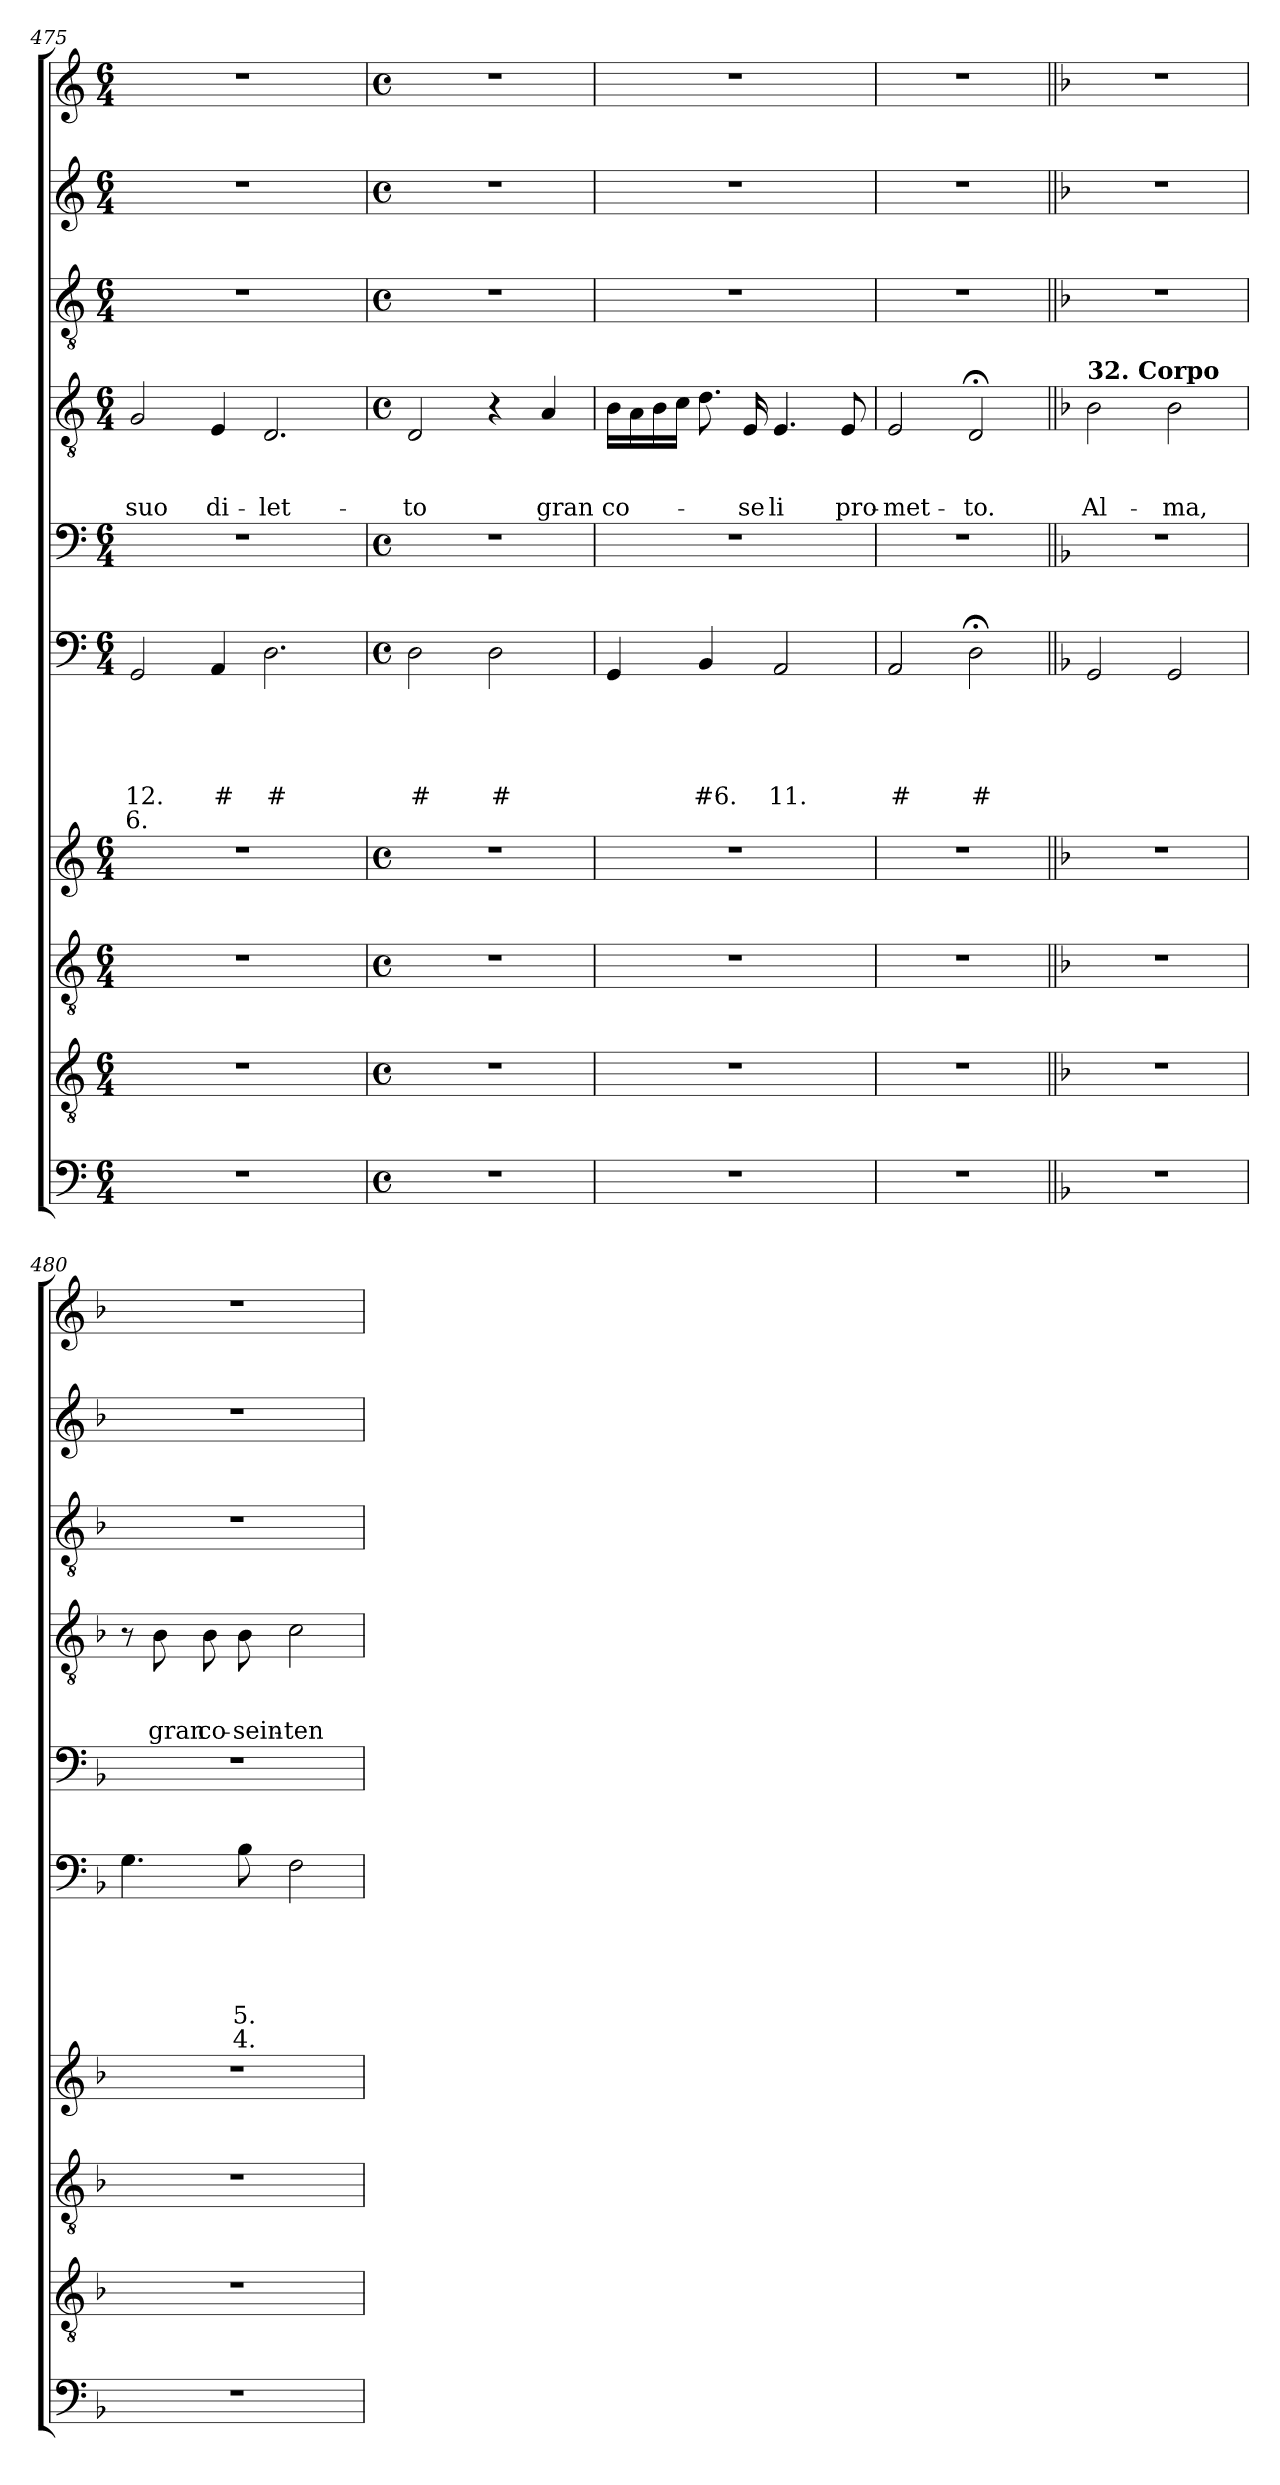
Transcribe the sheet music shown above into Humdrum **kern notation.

**kern	**kern	**kern	**kern	**kern	**text	**text	**text	**text	**text	**text	**kern	**kern	**text	**text	**text	**kern	**kern	**kern
*part10	*part9	*part8	*part7	*part6	*part6	*part6	*part6	*part6	*part6	*part6	*part5	*part4	*part4	*part4	*part4	*part3	*part2	*part1
*staff10	*staff9	*staff8	*staff7	*staff6	*staff6	*staff6	*staff6	*staff6	*staff6	*staff6	*staff5	*staff4	*staff4	*staff4	*staff4	*staff3	*staff2	*staff1
*clefF4	*clefGv2	*clefGv2	*clefG2	*clefF4	*	*	*	*	*	*	*clefF4	*clefGv2	*	*	*	*clefGv2	*clefG2	*clefG2
*k[]	*k[]	*k[]	*k[]	*k[]	*	*	*	*	*	*	*k[]	*k[]	*	*	*	*k[]	*k[]	*k[]
*C:	*C:	*C:	*C:	*C:	*	*	*	*	*	*	*C:	*C:	*	*	*	*C:	*C:	*C:
*M6/4	*M6/4	*M6/4	*M6/4	*M6/4	*	*	*	*	*	*	*M6/4	*M6/4	*	*	*	*M6/4	*M6/4	*M6/4
=475	=475	=475	=475	=475	=475	=475	=475	=475	=475	=475	=475	=475	=475	=475	=475	=475	=475	=475
1.r	1.r	1.r	1.r	2GG/	.	.	.	.	12.	6.	1.r	2G/	.	.	suo	1.r	1.r	1.r
.	.	.	.	4AA/	.	.	.	.	#	.	.	4E/	.	.	di-	.	.	.
.	.	.	.	2.D\	.	.	.	.	#	.	.	2.D/	.	.	-let-	.	.	.
=476	=476	=476	=476	=476	=476	=476	=476	=476	=476	=476	=476	=476	=476	=476	=476	=476	=476	=476
*M4/4	*M4/4	*M4/4	*M4/4	*M4/4	*	*	*	*	*	*	*M4/4	*M4/4	*	*	*	*M4/4	*M4/4	*M4/4
*met(c)	*met(c)	*met(c)	*met(c)	*met(c)	*	*	*	*	*	*	*met(c)	*met(c)	*	*	*	*met(c)	*met(c)	*met(c)
1r	1r	1r	1r	2D\	.	.	.	.	#	.	1r	2D/	.	.	-to	1r	1r	1r
.	.	.	.	2D\	.	.	.	.	#	.	.	4r	.	.	.	.	.	.
.	.	.	.	.	.	.	.	.	.	.	.	4A/	.	.	gran	.	.	.
!!LO:LB:g=z
=477	=477	=477	=477	=477	=477	=477	=477	=477	=477	=477	=477	=477	=477	=477	=477	=477	=477	=477
1r	1r	1r	1r	4GG/	.	.	.	.	.	.	1r	16B\LL	.	.	co-	1r	1r	1r
.	.	.	.	.	.	.	.	.	.	.	.	16A\	.	.	.	.	.	.
.	.	.	.	.	.	.	.	.	.	.	.	16B\	.	.	.	.	.	.
.	.	.	.	.	.	.	.	.	.	.	.	16c\JJ	.	.	.	.	.	.
.	.	.	.	4BB/	.	.	.	.	#6.	.	.	8.d\	.	.	.	.	.	.
.	.	.	.	.	.	.	.	.	.	.	.	16E/	.	.	-se	.	.	.
.	.	.	.	2AA/	.	.	.	.	11.	.	.	4.E/	.	.	li	.	.	.
.	.	.	.	.	.	.	.	.	.	.	.	8E/	.	.	pro-	.	.	.
=478	=478	=478	=478	=478	=478	=478	=478	=478	=478	=478	=478	=478	=478	=478	=478	=478	=478	=478
1r	1r	1r	1r	2AA/	.	.	.	.	#	.	1r	2E/	.	.	-met-	1r	1r	1r
.	.	.	.	2D;<\	.	.	.	.	#	.	.	2D;</	.	.	-to.	.	.	.
=479||	=479||	=479||	=479||	=479||	=479||	=479||	=479||	=479||	=479||	=479||	=479||	=479||	=479||	=479||	=479||	=479||	=479||	=479||
*k[b-]	*k[b-]	*k[b-]	*k[b-]	*k[b-]	*	*	*	*	*	*	*k[b-]	*k[b-]	*	*	*	*k[b-]	*k[b-]	*k[b-]
*F:	*F:	*F:	*F:	*F:	*	*	*	*	*	*	*F:	*F:	*	*	*	*F:	*F:	*F:
!	!	!	!	!	!	!	!	!	!	!	!	!LO:TX:a:B:t=32. Corpo	!	!	!	!	!	!
1r	1r	1r	1r	2GG/	.	.	.	.	.	.	1r	2B-\	.	.	Al-	1r	1r	1r
.	.	.	.	2GG/	.	.	.	.	.	.	.	2B-\	.	.	-ma,	.	.	.
=480	=480	=480	=480	=480	=480	=480	=480	=480	=480	=480	=480	=480	=480	=480	=480	=480	=480	=480
1r	1r	1r	1r	4.G\	.	.	.	.	.	.	1r	8r	.	.	.	1r	1r	1r
.	.	.	.	.	.	.	.	.	.	.	.	8B-\	.	.	gran	.	.	.
.	.	.	.	.	.	.	.	.	.	.	.	8B-\	.	.	co-	.	.	.
.	.	.	.	8B-\	.	.	.	.	5.	4.	.	8B-\	.	.	-sein-	.	.	.
.	.	.	.	2F\	.	.	.	.	.	.	.	2c\	.	.	-ten-	.	.	.
=	=	=	=	=	=	=	=	=	=	=	=	=	=	=	=	=	=	=
*-	*-	*-	*-	*-	*-	*-	*-	*-	*-	*-	*-	*-	*-	*-	*-	*-	*-	*-
